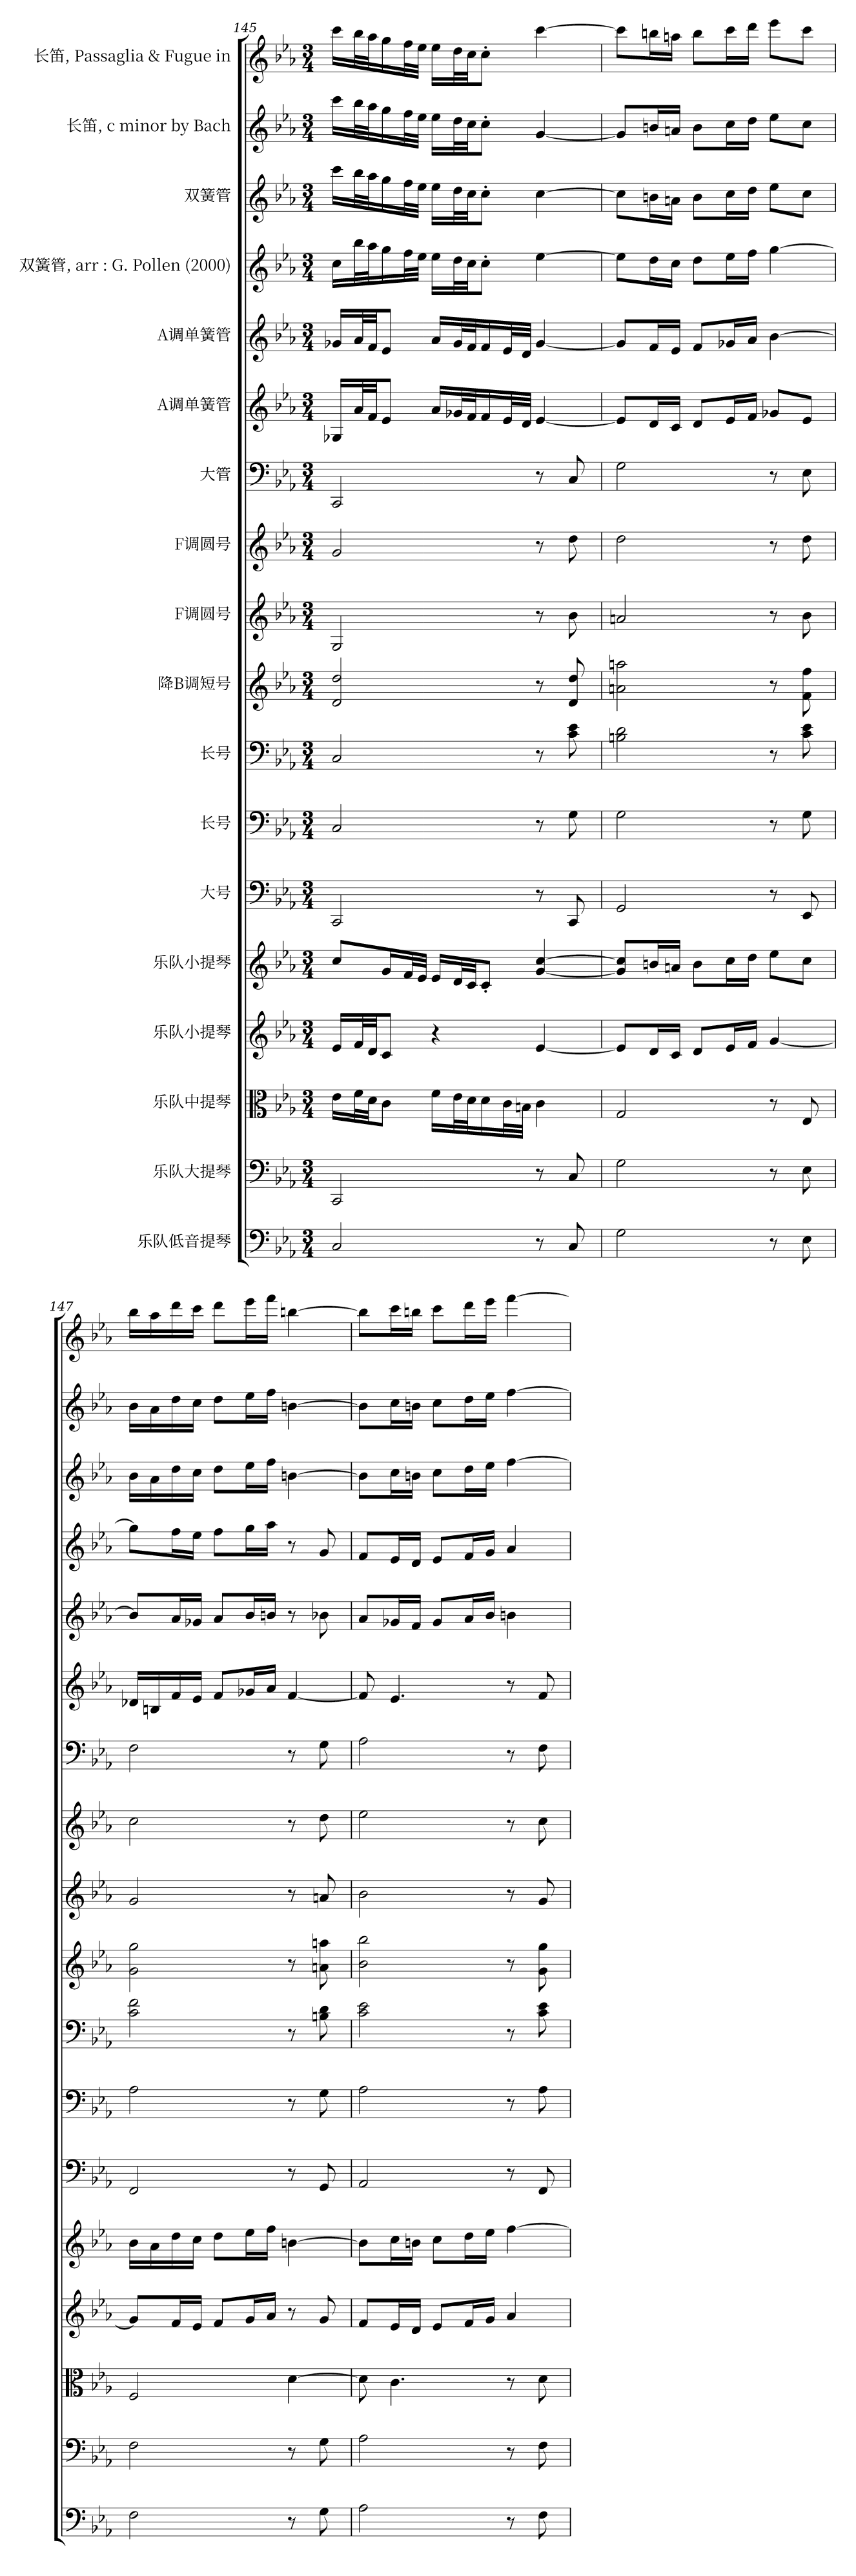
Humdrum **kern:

**kern	**kern	**kern	**kern	**kern	**kern	**kern	**kern	**kern	**kern	**kern	**kern	**kern	**kern	**kern	**kern	**kern	**kern
*part18	*part17	*part16	*part15	*part14	*part13	*part12	*part11	*part10	*part9	*part8	*part7	*part6	*part5	*part4	*part3	*part2	*part1
*staff18	*staff17	*staff16	*staff15	*staff14	*staff13	*staff12	*staff11	*staff10	*staff9	*staff8	*staff7	*staff6	*staff5	*staff4	*staff3	*staff2	*staff1
*I"乐队低音提琴	*I"乐队大提琴	*I"乐队中提琴	*I"乐队小提琴	*I"乐队小提琴	*I"大号	*I"长号	*I"长号	*I"降B调短号	*I"F调圆号	*I"F调圆号	*I"大管	*I"A调单簧管	*I"A调单簧管	*I"双簧管, arr :  G. Pollen (2000)	*I"双簧管	*I"长笛, c minor by Bach	*I"长笛, Passaglia &amp; Fugue in
!!LO:PB:g=z
*clefF4	*clefF4	*clefC3	*clefG2	*clefG2	*clefF4	*clefF4	*clefF4	*clefG2	*clefG2	*clefG2	*clefF4	*clefG2	*clefG2	*clefG2	*clefG2	*clefG2	*clefG2
*ITrd7c12	*	*	*	*	*	*	*	*ITrd1c2	*ITrd4c7	*ITrd4c7	*	*ITrd2c3	*ITrd2c3	*	*	*	*
*k[b-e-a-]	*k[b-e-a-]	*k[b-e-a-]	*k[b-e-a-]	*k[b-e-a-]	*k[b-e-a-]	*k[b-e-a-]	*k[b-e-a-]	*k[b-e-a-d-g-]	*k[b-e-a-d-]	*k[b-e-a-d-]	*k[b-e-a-]	*k[]	*k[]	*k[b-e-a-]	*k[b-e-a-]	*k[b-e-a-]	*k[b-e-a-]
*M3/4	*M3/4	*M3/4	*M3/4	*M3/4	*M3/4	*M3/4	*M3/4	*M3/4	*M3/4	*M3/4	*M3/4	*M3/4	*M3/4	*M3/4	*M3/4	*M3/4	*M3/4
=145	=145	=145	=145	=145	=145	=145	=145	=145	=145	=145	=145	=145	=145	=145	=145	=145	=145
2CC/	2CC/	16e-\LL	16e-/LL	8cc/L	2CC/	2C/	2C/	2c/ 2cc/	2C/	2c/	2CC/	16E-X/LL	16e-X/LL	16cc\LL	16ccc\LL	16ccc\LL	16ccc\LL
.	.	32f\L	32f/L	.	.	.	.	.	.	.	.	32f/L	32f/L	32bb-\L	32bb-\L	32bb-\L	32bb-\L
.	.	32d\JJ	32d/JJ	.	.	.	.	.	.	.	.	32d/JJ	32d/JJ	32aa-\J	32aa-\J	32aa-\J	32aa-\J
.	.	8c\J	8c/J	16g/L	.	.	.	.	.	.	.	8c/J	8c/J	16gg\	16gg\	16gg\	16gg\
.	.	.	.	32f/L	.	.	.	.	.	.	.	.	.	32ff\L	32ff\L	32ff\L	32ff\L
.	.	.	.	32e-/JJJ	.	.	.	.	.	.	.	.	.	32ee-\JJJ	32ee-\JJJ	32ee-\JJJ	32ee-\JJJ
.	.	16f\LL	4r	16e-/LL	.	.	.	.	.	.	.	16f/LL	16f/LL	16ee-\LL	16ee-\LL	16ee-\LL	16ee-\LL
.	.	32e-\L	.	32d/L	.	.	.	.	.	.	.	32e-X/L	32e-/L	32dd\L	32dd\L	32dd\L	32dd\L
.	.	32d\J	.	32c/JJ	.	.	.	.	.	.	.	32d/J	32d/J	32cc\JJ	32cc\JJ	32cc\JJ	32cc\JJ
.	.	16d\	.	8c'/J	.	.	.	.	.	.	.	16d/	16d/	8cc'\J	8cc'\J	8cc'\J	8cc'\J
.	.	32c\L	.	.	.	.	.	.	.	.	.	32c/L	32c/L	.	.	.	.
.	.	32Bn\JJJ	.	.	.	.	.	.	.	.	.	32B/JJJ	32B/JJJ	.	.	.	.
8r	8r	4c\	[4e-/	[4g/ [4cc/	8r	8r	8r	8r	8r	8r	8r	[4c/	[4e-/	[4ee-\	[4cc\	[4g/	[4ccc\
8CC/	8C/	.	.	.	8CC/	8G\	8c\ 8e-\	8c/ 8cc/	8e-\	8g\	8C/	.	.	.	.	.	.
=146	=146	=146	=146	=146	=146	=146	=146	=146	=146	=146	=146	=146	=146	=146	=146	=146	=146
2GG\	2G\	2G/	8e-/L]	8g/] 8cc/]L	2GG/	2G\	2Bn\ 2d\	2gn\ 2ggn\	2dn/	2g\	2G\	8c/L]	8e-/L]	8ee-\L]	8cc\L]	8g/L]	8ccc\L]
.	.	.	16d/L	16bn/L	.	.	.	.	.	.	.	16B/L	16d/L	16dd\L	16bn\L	16bn/L	16bbn\L
.	.	.	16c/JJ	16an/JJ	.	.	.	.	.	.	.	16A/JJ	16c/JJ	16cc\JJ	16an\JJ	16an/JJ	16aan\JJ
.	.	.	8d/L	8b\L	.	.	.	.	.	.	.	8B/L	8d/L	8dd\L	8b\L	8b\L	8bb\L
.	.	.	16e-/L	16cc\L	.	.	.	.	.	.	.	16c/L	16e-X/L	16ee-\L	16cc\L	16cc\L	16ccc\L
.	.	.	16f/JJ	16dd\JJ	.	.	.	.	.	.	.	16d/JJ	16f/JJ	16ff\JJ	16dd\JJ	16dd\JJ	16ddd\JJ
8r	8r	8r	[4g/	8ee-\L	8r	8r	8r	8r	8r	8r	8r	8e-X/L	[4g\	[4gg\	8ee-\L	8ee-\L	8eee-\L
8EE-\	8E-\	8E-/	.	8cc\J	8EE-/	8G\	8c\ 8e-\	8e-\ 8ee-\	8e-\	8g\	8E-\	8c/J	.	.	8cc\J	8cc\J	8ccc\J
!!LO:PB:g=z
=147	=147	=147	=147	=147	=147	=147	=147	=147	=147	=147	=147	=147	=147	=147	=147	=147	=147
2FF\	2F\	2F/	8g/L]	16b-\LL	2FF/	2A-\	2c\ 2f\	2f\ 2ff\	2c/	2f\	2F\	16B-X/LL	8g/L]	8gg\L]	16b-\LL	16b-\LL	16bb-\LL
.	.	.	.	16a-\	.	.	.	.	.	.	.	16G#X/	.	.	16a-\	16a-\	16aa-\
.	.	.	16f/L	16dd\	.	.	.	.	.	.	.	16d/	16f/L	16ff\L	16dd\	16dd\	16ddd\
.	.	.	16e-/JJ	16cc\JJ	.	.	.	.	.	.	.	16c/JJ	16e-X/JJ	16ee-\JJ	16cc\JJ	16cc\JJ	16ccc\JJ
.	.	.	8f/L	8dd\L	.	.	.	.	.	.	.	8d/L	8f/L	8ff\L	8dd\L	8dd\L	8ddd\L
.	.	.	16g/L	16ee-\L	.	.	.	.	.	.	.	16e-X/L	16g/L	16gg\L	16ee-\L	16ee-\L	16eee-\L
.	.	.	16a-/JJ	16ff\JJ	.	.	.	.	.	.	.	16f/JJ	16g#X/JJ	16aa-\JJ	16ff\JJ	16ff\JJ	16fff\JJ
8r	8r	[4d\	8r	[4bn\	8r	8r	8r	8r	8r	8r	8r	[4d/	8r	8r	[4bn\	[4bn\	[4bbn\
8GG\	8G\	.	8g/	.	8GG/	8G\	8Bn\ 8d\	8gn\ 8ggn\	8dn/	8g\	8G\	.	8gn\	8g/	.	.	.
=148	=148	=148	=148	=148	=148	=148	=148	=148	=148	=148	=148	=148	=148	=148	=148	=148	=148
2AA-\	2A-\	8d\]	8f/L	8b\L]	2AA-/	2A-\	2c\ 2e-\	2a-\ 2aa-\	2e-\	2a-\	2A-\	8d/]	8f/L	8f/L	8b\L]	8b\L]	8bb\L]
.	.	4.c\	16e-/L	16cc\L	.	.	.	.	.	.	.	4.c/	16e-X/L	16e-/L	16cc\L	16cc\L	16ccc\L
.	.	.	16d/JJ	16bn\JJ	.	.	.	.	.	.	.	.	16d/JJ	16d/JJ	16bn\JJ	16bn\JJ	16bbn\JJ
.	.	.	8e-/L	8cc\L	.	.	.	.	.	.	.	.	8e-/L	8e-/L	8cc\L	8cc\L	8ccc\L
.	.	.	16f/L	16dd\L	.	.	.	.	.	.	.	.	16f/L	16f/L	16dd\L	16dd\L	16ddd\L
.	.	.	16g/JJ	16ee-\JJ	.	.	.	.	.	.	.	.	16g/JJ	16g/JJ	16ee-\JJ	16ee-\JJ	16eee-\JJ
8r	8r	8r	4a-/	[4ff\	8r	8r	8r	8r	8r	8r	8r	8r	4g#X\	4a-/	[4ff\	[4ff\	[4fff\
8FF\	8F\	8d\	.	.	8FF/	8A-\	8c\ 8e-\	8f\ 8ff\	8c/	8f\	8F\	8d/	.	.	.	.	.
=	=	=	=	=	=	=	=	=	=	=	=	=	=	=	=	=	=
*-	*-	*-	*-	*-	*-	*-	*-	*-	*-	*-	*-	*-	*-	*-	*-	*-	*-
